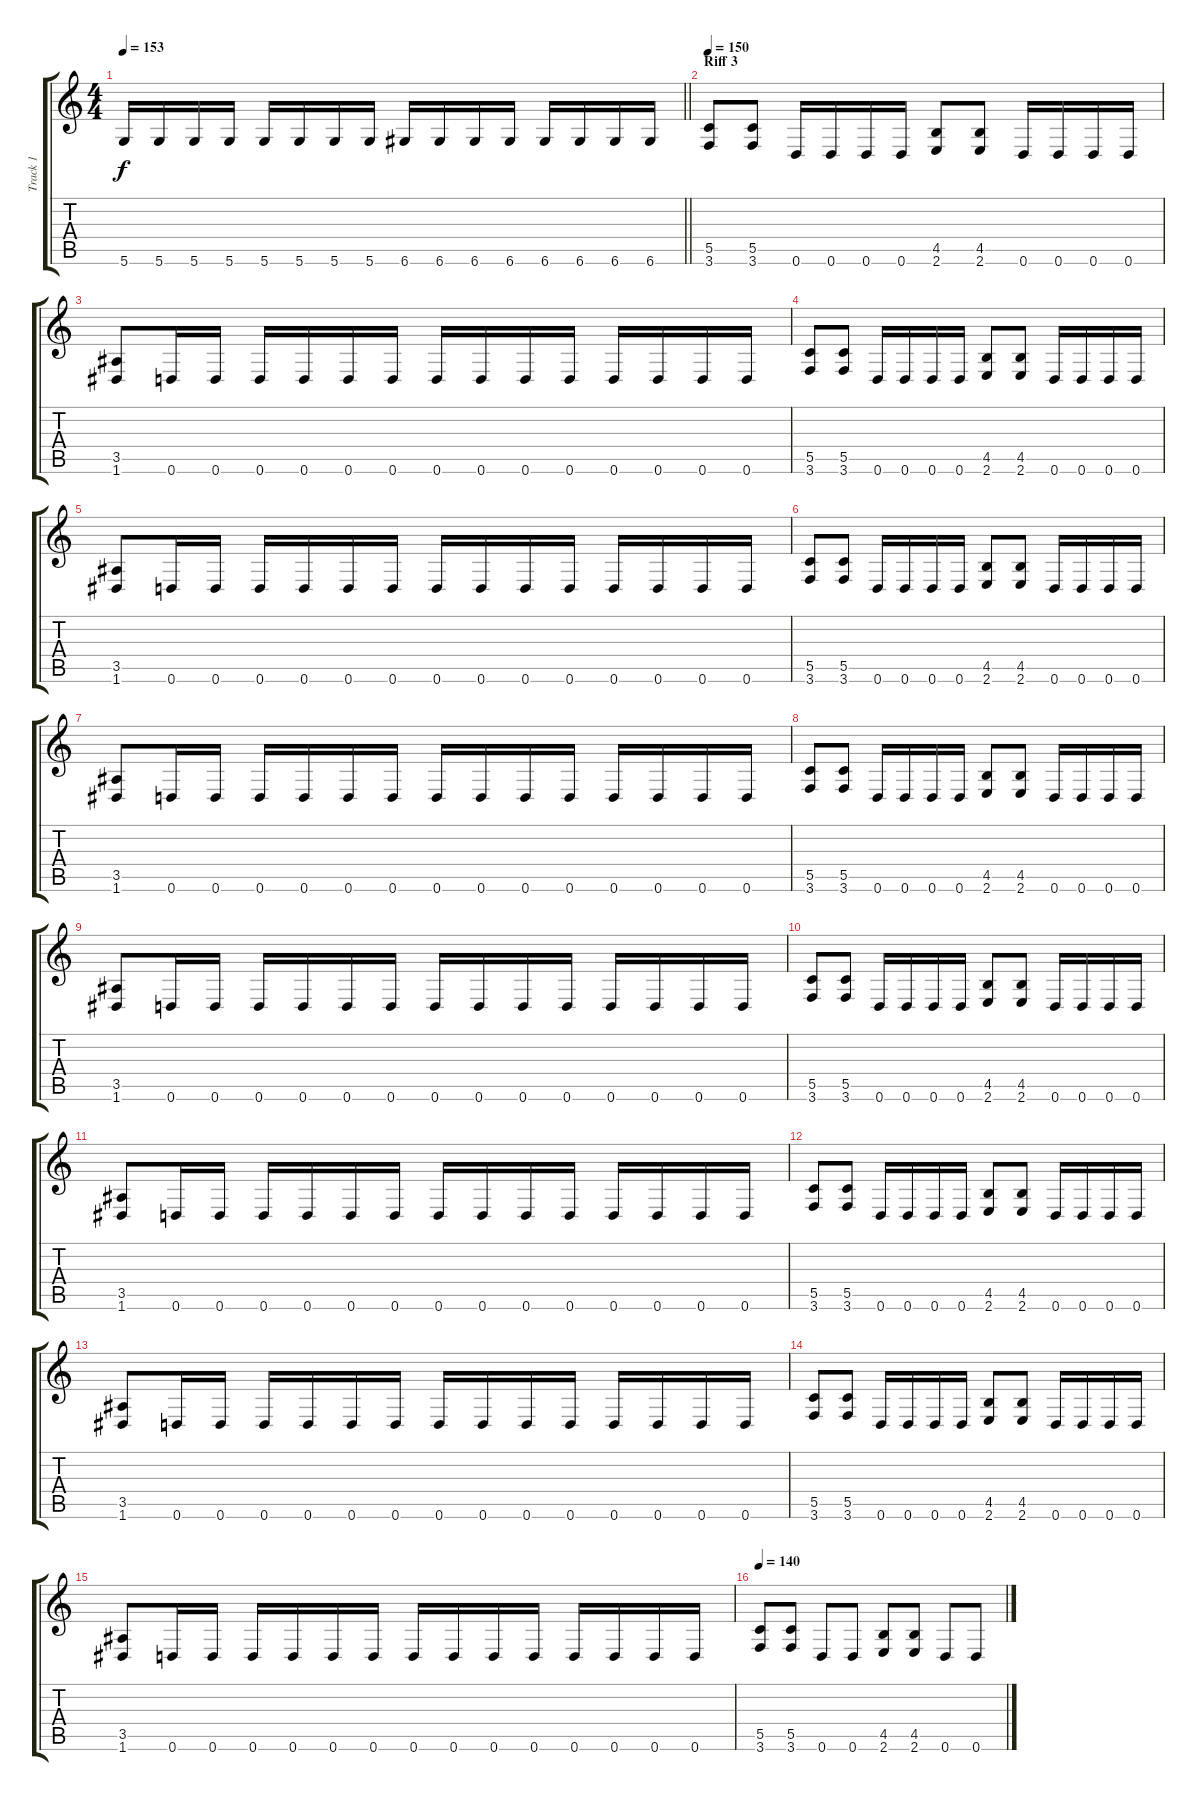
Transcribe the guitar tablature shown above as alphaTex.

\track ("Track 1" "Track 1") {instrument distortionguitar}
\staff {score tabs}
\tuning (D4 A3 F3 C3 G2 D2) {hide}
\ts (4 4)
\tempo 153
\clef g2
\barLineRight lightlight
\ks c
5.6.16{dy f} 5.6.16 5.6.16 5.6.16 5.6.16 5.6.16 5.6.16 5.6.16 6.6.16 6.6.16 6.6.16 6.6.16 6.6.16 6.6.16 6.6.16 6.6.16 |
\section ("" "Riff 3")
\tempo 150
(5.5 3.6).8 (5.5 3.6).8 0.6.16 0.6.16 0.6.16 0.6.16 (4.5 2.6).8 (4.5 2.6).8 0.6.16 0.6.16 0.6.16 0.6.16 |
(3.5 1.6).8 0.6.16 0.6.16 0.6.16 0.6.16 0.6.16 0.6.16 0.6.16 0.6.16 0.6.16 0.6.16 0.6.16 0.6.16 0.6.16 0.6.16 |
(5.5 3.6).8 (5.5 3.6).8 0.6.16 0.6.16 0.6.16 0.6.16 (4.5 2.6).8 (4.5 2.6).8 0.6.16 0.6.16 0.6.16 0.6.16 |
(3.5 1.6).8 0.6.16 0.6.16 0.6.16 0.6.16 0.6.16 0.6.16 0.6.16 0.6.16 0.6.16 0.6.16 0.6.16 0.6.16 0.6.16 0.6.16 |
(5.5 3.6).8 (5.5 3.6).8 0.6.16 0.6.16 0.6.16 0.6.16 (4.5 2.6).8 (4.5 2.6).8 0.6.16 0.6.16 0.6.16 0.6.16 |
(3.5 1.6).8 0.6.16 0.6.16 0.6.16 0.6.16 0.6.16 0.6.16 0.6.16 0.6.16 0.6.16 0.6.16 0.6.16 0.6.16 0.6.16 0.6.16 |
(5.5 3.6).8 (5.5 3.6).8 0.6.16 0.6.16 0.6.16 0.6.16 (4.5 2.6).8 (4.5 2.6).8 0.6.16 0.6.16 0.6.16 0.6.16 |
(3.5 1.6).8 0.6.16 0.6.16 0.6.16 0.6.16 0.6.16 0.6.16 0.6.16 0.6.16 0.6.16 0.6.16 0.6.16 0.6.16 0.6.16 0.6.16 |
(5.5 3.6).8 (5.5 3.6).8 0.6.16 0.6.16 0.6.16 0.6.16 (4.5 2.6).8 (4.5 2.6).8 0.6.16 0.6.16 0.6.16 0.6.16 |
(3.5 1.6).8 0.6.16 0.6.16 0.6.16 0.6.16 0.6.16 0.6.16 0.6.16 0.6.16 0.6.16 0.6.16 0.6.16 0.6.16 0.6.16 0.6.16 |
(5.5 3.6).8 (5.5 3.6).8 0.6.16 0.6.16 0.6.16 0.6.16 (4.5 2.6).8 (4.5 2.6).8 0.6.16 0.6.16 0.6.16 0.6.16 |
(3.5 1.6).8 0.6.16 0.6.16 0.6.16 0.6.16 0.6.16 0.6.16 0.6.16 0.6.16 0.6.16 0.6.16 0.6.16 0.6.16 0.6.16 0.6.16 |
(5.5 3.6).8 (5.5 3.6).8 0.6.16 0.6.16 0.6.16 0.6.16 (4.5 2.6).8 (4.5 2.6).8 0.6.16 0.6.16 0.6.16 0.6.16 |
(3.5 1.6).8 0.6.16 0.6.16 0.6.16 0.6.16 0.6.16 0.6.16 0.6.16 0.6.16 0.6.16 0.6.16 0.6.16 0.6.16 0.6.16 0.6.16 |
\tempo 140
(5.5 3.6).8 (5.5 3.6).8 0.6.8 0.6.8 (4.5 2.6).8 (4.5 2.6).8 0.6.8 0.6.8
